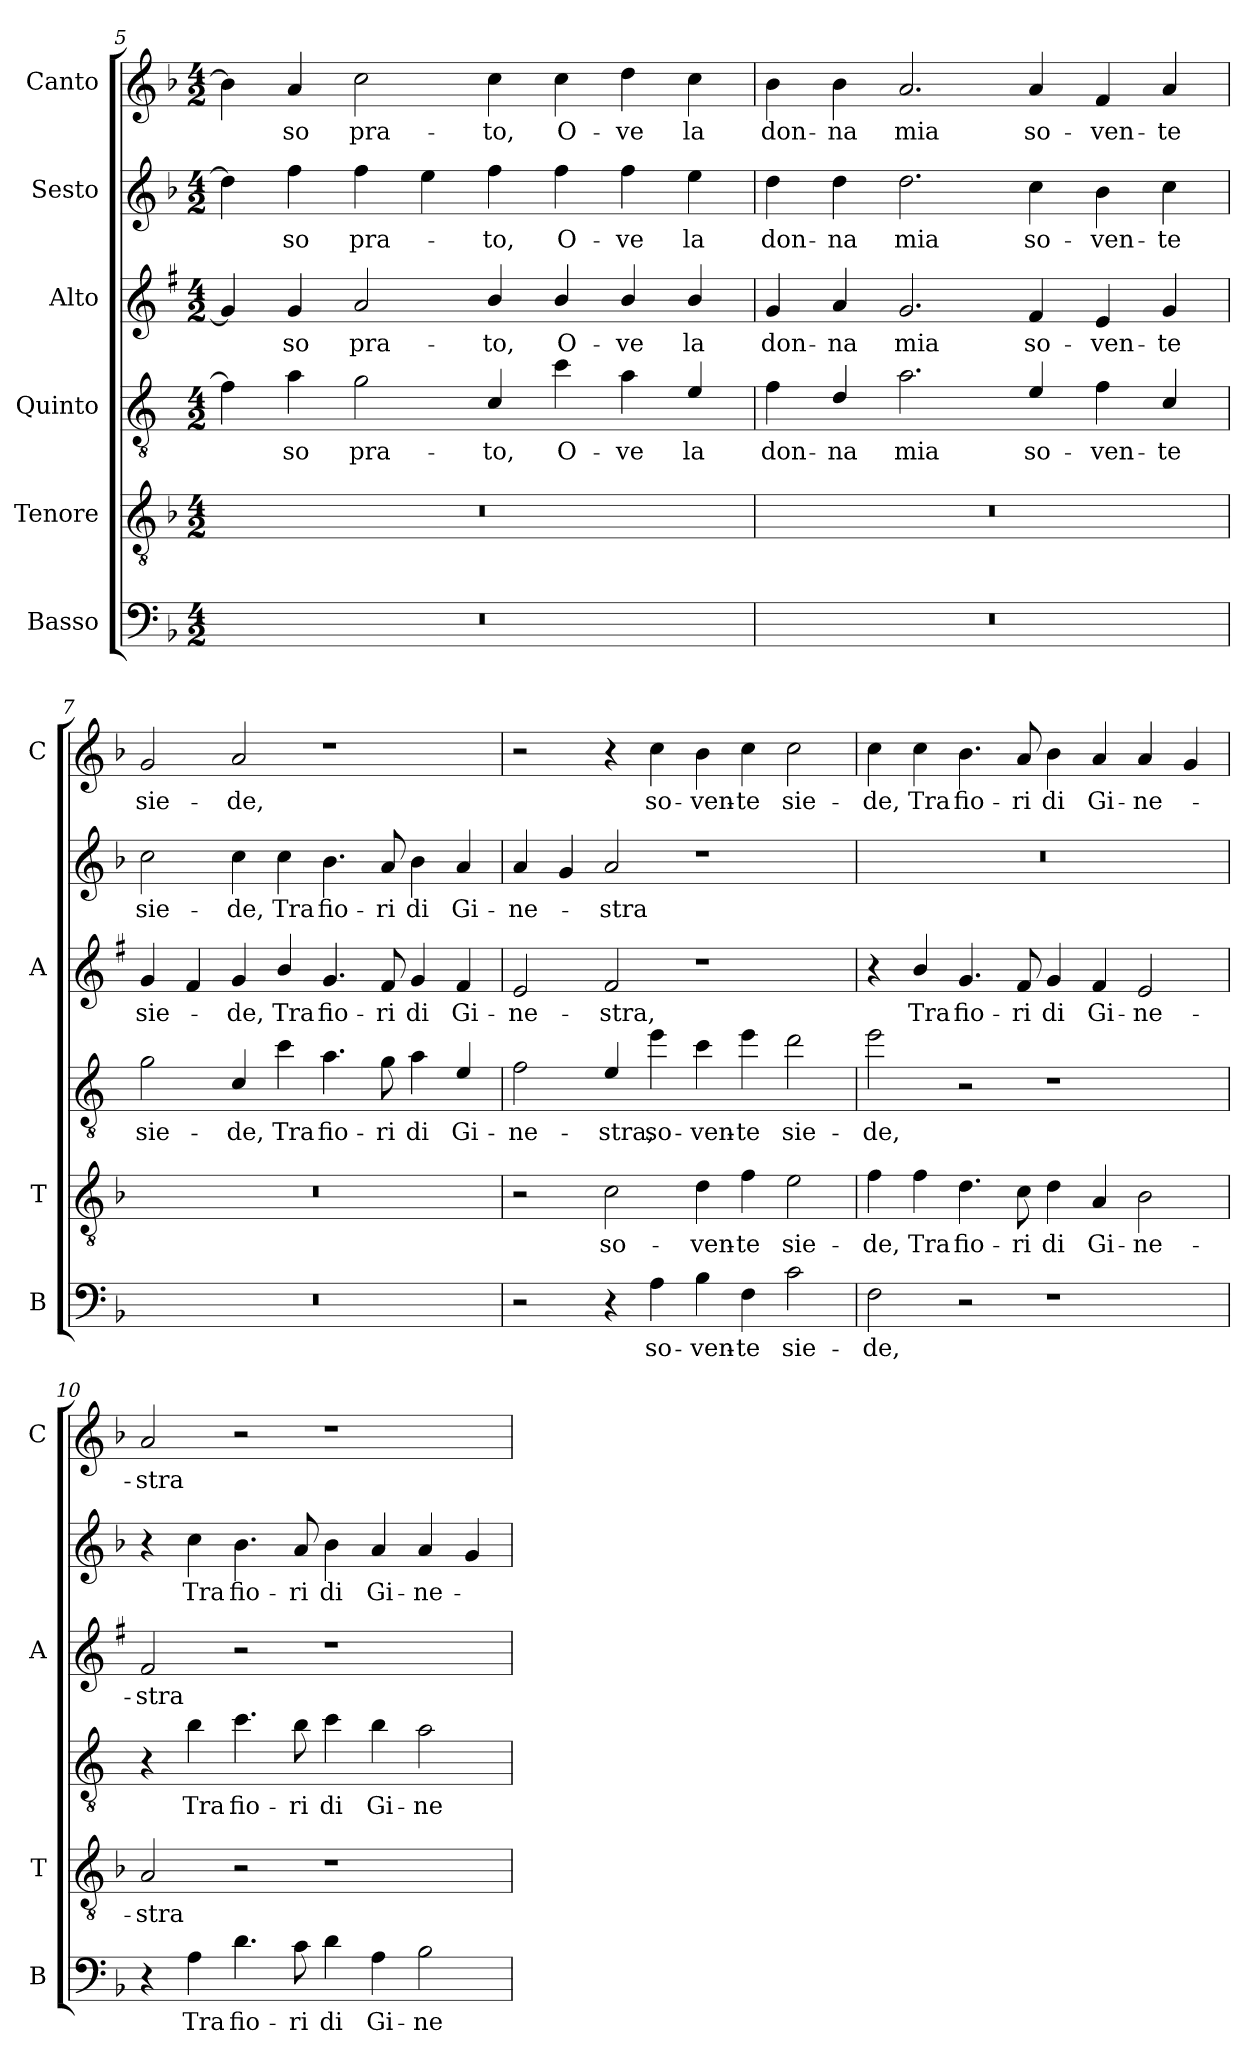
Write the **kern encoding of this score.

**kern	**text	**kern	**text	**kern	**text	**kern	**text	**kern	**text	**kern	**text
*part6	*part6	*part5	*part5	*part4	*part4	*part3	*part3	*part2	*part2	*part1	*part1
*staff6	*staff6	*staff5	*staff5	*staff4	*staff4	*staff3	*staff3	*staff2	*staff2	*staff1	*staff1
*I"Basso	*	*I"Tenore	*	*I"Quinto	*	*I"Alto	*	*I"Sesto	*	*I"Canto	*
*I'B	*	*I'T	*	*	*	*I'A	*	*	*	*I'C	*
!!LO:LB:g=z
*clefF4	*	*clefGv2	*	*clefGv2	*	*clefG2	*	*clefG2	*	*clefG2	*
*	*	*	*	*ITrd4c7	*	*ITrd1c2	*	*	*	*	*
*k[b-]	*	*k[b-]	*	*k[b-]	*	*k[b-]	*	*k[b-]	*	*k[b-]	*
*F:	*	*F:	*	*F:	*	*F:	*	*F:	*	*F:	*
*M4/2	*	*M4/2	*	*M4/2	*	*M4/2	*	*M4/2	*	*M4/2	*
=5	=5	=5	=5	=5	=5	=5	=5	=5	=5	=5	=5
0r	.	0r	.	4B-\]	.	4f/]	.	4dd\]	.	4b-\]	.
!	!	!	!	!	!LO:LY:b	!	!LO:LY:b	!	!LO:LY:b	!	!LO:LY:b
.	.	.	.	4d\	-so	4f/	-so	4ff\	-so	4a/	-so
!	!	!	!	!	!LO:LY:b	!	!LO:LY:b	!	!LO:LY:b	!	!LO:LY:b
.	.	.	.	2c\	pra-	2g/	pra-	4ff\	pra-	2cc\	pra-
.	.	.	.	.	.	.	.	4ee\	.	.	.
!	!	!	!	!	!LO:LY:b	!	!LO:LY:b	!	!LO:LY:b	!	!LO:LY:b
.	.	.	.	4F/	-to,	4a/	-to,	4ff\	-to,	4cc\	-to,
!	!	!	!	!	!LO:LY:b	!	!LO:LY:b	!	!LO:LY:b	!	!LO:LY:b
.	.	.	.	4f\	O-	4a/	O-	4ff\	O-	4cc\	O-
!	!	!	!	!	!LO:LY:b	!	!LO:LY:b	!	!LO:LY:b	!	!LO:LY:b
.	.	.	.	4d\	-ve	4a/	-ve	4ff\	-ve	4dd\	-ve
!	!	!	!	!	!LO:LY:b	!	!LO:LY:b	!	!LO:LY:b	!	!LO:LY:b
.	.	.	.	4A/	la	4a/	la	4ee\	la	4cc\	la
=6	=6	=6	=6	=6	=6	=6	=6	=6	=6	=6	=6
!	!	!	!	!	!LO:LY:b	!	!LO:LY:b	!	!LO:LY:b	!	!LO:LY:b
0r	.	0r	.	4B-\	don-	4f/	don-	4dd\	don-	4b-\	don-
!	!	!	!	!	!LO:LY:b	!	!LO:LY:b	!	!LO:LY:b	!	!LO:LY:b
.	.	.	.	4G/	-na	4g/	-na	4dd\	-na	4b-\	-na
!	!	!	!	!	!LO:LY:b	!	!LO:LY:b	!	!LO:LY:b	!	!LO:LY:b
.	.	.	.	2.d\	mia	2.f/	mia	2.dd\	mia	2.a/	mia
!	!	!	!	!	!LO:LY:b	!	!LO:LY:b	!	!LO:LY:b	!	!LO:LY:b
.	.	.	.	4A/	so-	4e/	so-	4cc\	so-	4a/	so-
!	!	!	!	!	!LO:LY:b	!	!LO:LY:b	!	!LO:LY:b	!	!LO:LY:b
.	.	.	.	4B-\	-ven-	4d/	-ven-	4b-\	-ven-	4f/	-ven-
!	!	!	!	!	!LO:LY:b	!	!LO:LY:b	!	!LO:LY:b	!	!LO:LY:b
.	.	.	.	4F/	-te	4f/	-te	4cc\	-te	4a/	-te
=7	=7	=7	=7	=7	=7	=7	=7	=7	=7	=7	=7
!	!	!	!	!	!LO:LY:b	!	!LO:LY:b	!	!LO:LY:b	!	!LO:LY:b
0r	.	0r	.	2c\	sie-	4f/	sie-	2cc\	sie-	2g/	sie-
.	.	.	.	.	.	4e/	.	.	.	.	.
!	!	!	!	!	!LO:LY:b	!	!LO:LY:b	!	!LO:LY:b	!	!LO:LY:b
.	.	.	.	4F/	-de,	4f/	-de,	4cc\	-de,	2a/	-de,
!	!	!	!	!	!LO:LY:b	!	!LO:LY:b	!	!LO:LY:b	!	!
.	.	.	.	4f\	Tra	4a/	Tra	4cc\	Tra	.	.
!	!	!	!	!	!LO:LY:b	!	!LO:LY:b	!	!LO:LY:b	!	!
.	.	.	.	4.d\	fio-	4.f/	fio-	4.b-\	fio-	1r	.
!	!	!	!	!	!LO:LY:b	!	!LO:LY:b	!	!LO:LY:b	!	!
.	.	.	.	8c\	-ri	8e/	-ri	8a/	-ri	.	.
!	!	!	!	!	!LO:LY:b	!	!LO:LY:b	!	!LO:LY:b	!	!
.	.	.	.	4d\	di	4f/	di	4b-\	di	.	.
!	!	!	!	!	!LO:LY:b	!	!LO:LY:b	!	!LO:LY:b	!	!
.	.	.	.	4A/	Gi-	4e/	Gi-	4a/	Gi-	.	.
=8	=8	=8	=8	=8	=8	=8	=8	=8	=8	=8	=8
!	!	!	!	!	!LO:LY:b	!	!LO:LY:b	!	!LO:LY:b	!	!
2r	.	2r	.	2B-\	-ne-	2d/	-ne-	4a/	-ne-	2r	.
.	.	.	.	.	.	.	.	4g/	.	.	.
!	!	!	!LO:LY:b	!	!LO:LY:b	!	!LO:LY:b	!	!LO:LY:b	!	!
4r	.	2c\	so-	4A/	-stra,	2e/	-stra,	2a/	-stra	4r	.
!	!LO:LY:b	!	!	!	!LO:LY:b	!	!	!	!	!	!LO:LY:b
4A\	so-	.	.	4a\	so-	.	.	.	.	4cc\	so-
!	!LO:LY:b	!	!LO:LY:b	!	!LO:LY:b	!	!	!	!	!	!LO:LY:b
4B-\	-ven-	4d\	-ven-	4f\	-ven-	1r	.	1r	.	4b-\	-ven-
!	!LO:LY:b	!	!LO:LY:b	!	!LO:LY:b	!	!	!	!	!	!LO:LY:b
4F\	-te	4f\	-te	4a\	-te	.	.	.	.	4cc\	-te
!	!LO:LY:b	!	!LO:LY:b	!	!LO:LY:b	!	!	!	!	!	!LO:LY:b
2c\	sie-	2e\	sie-	2g\	sie-	.	.	.	.	2cc\	sie-
!!LO:PB:g=z
=9	=9	=9	=9	=9	=9	=9	=9	=9	=9	=9	=9
!	!LO:LY:b	!	!LO:LY:b	!	!LO:LY:b	!	!	!	!	!	!LO:LY:b
2F\	-de,	4f\	-de,	2a\	-de,	4r	.	0r	.	4cc\	-de,
!	!	!	!LO:LY:b	!	!	!	!LO:LY:b	!	!	!	!LO:LY:b
.	.	4f\	Tra	.	.	4a/	Tra	.	.	4cc\	Tra
!	!	!	!LO:LY:b	!	!	!	!LO:LY:b	!	!	!	!LO:LY:b
2r	.	4.d\	fio-	2r	.	4.f/	fio-	.	.	4.b-\	fio-
!	!	!	!LO:LY:b	!	!	!	!LO:LY:b	!	!	!	!LO:LY:b
.	.	8c\	-ri	.	.	8e/	-ri	.	.	8a/	-ri
!	!	!	!LO:LY:b	!	!	!	!LO:LY:b	!	!	!	!LO:LY:b
1r	.	4d\	di	1r	.	4f/	di	.	.	4b-\	di
!	!	!	!LO:LY:b	!	!	!	!LO:LY:b	!	!	!	!LO:LY:b
.	.	4A/	Gi-	.	.	4e/	Gi-	.	.	4a/	Gi-
!	!	!	!LO:LY:b	!	!	!	!LO:LY:b	!	!	!	!LO:LY:b
.	.	2B-\	-ne-	.	.	2d/	-ne-	.	.	4a/	-ne-
.	.	.	.	.	.	.	.	.	.	4g/	.
=10	=10	=10	=10	=10	=10	=10	=10	=10	=10	=10	=10
!	!	!	!LO:LY:b	!	!	!	!LO:LY:b	!	!	!	!LO:LY:b
4r	.	2A/	-stra	4r	.	2e/	-stra	4r	.	2a/	-stra
!	!LO:LY:b	!	!	!	!LO:LY:b	!	!	!	!LO:LY:b	!	!
4A\	Tra	.	.	4e\	Tra	.	.	4cc\	Tra	.	.
!	!LO:LY:b	!	!	!	!LO:LY:b	!	!	!	!LO:LY:b	!	!
4.d\	fio-	2r	.	4.f\	fio-	2r	.	4.b-\	fio-	2r	.
!	!LO:LY:b	!	!	!	!LO:LY:b	!	!	!	!LO:LY:b	!	!
8c\	-ri	.	.	8e\	-ri	.	.	8a/	-ri	.	.
!	!LO:LY:b	!	!	!	!LO:LY:b	!	!	!	!LO:LY:b	!	!
4d\	di	1r	.	4f\	di	1r	.	4b-\	di	1r	.
!	!LO:LY:b	!	!	!	!LO:LY:b	!	!	!	!LO:LY:b	!	!
4A\	Gi-	.	.	4e\	Gi-	.	.	4a/	Gi-	.	.
!	!LO:LY:b	!	!	!	!LO:LY:b	!	!	!	!LO:LY:b	!	!
2B-\	-ne-	.	.	2d\	-ne-	.	.	4a/	-ne-	.	.
.	.	.	.	.	.	.	.	4g/	.	.	.
=	=	=	=	=	=	=	=	=	=	=	=
*-	*-	*-	*-	*-	*-	*-	*-	*-	*-	*-	*-
